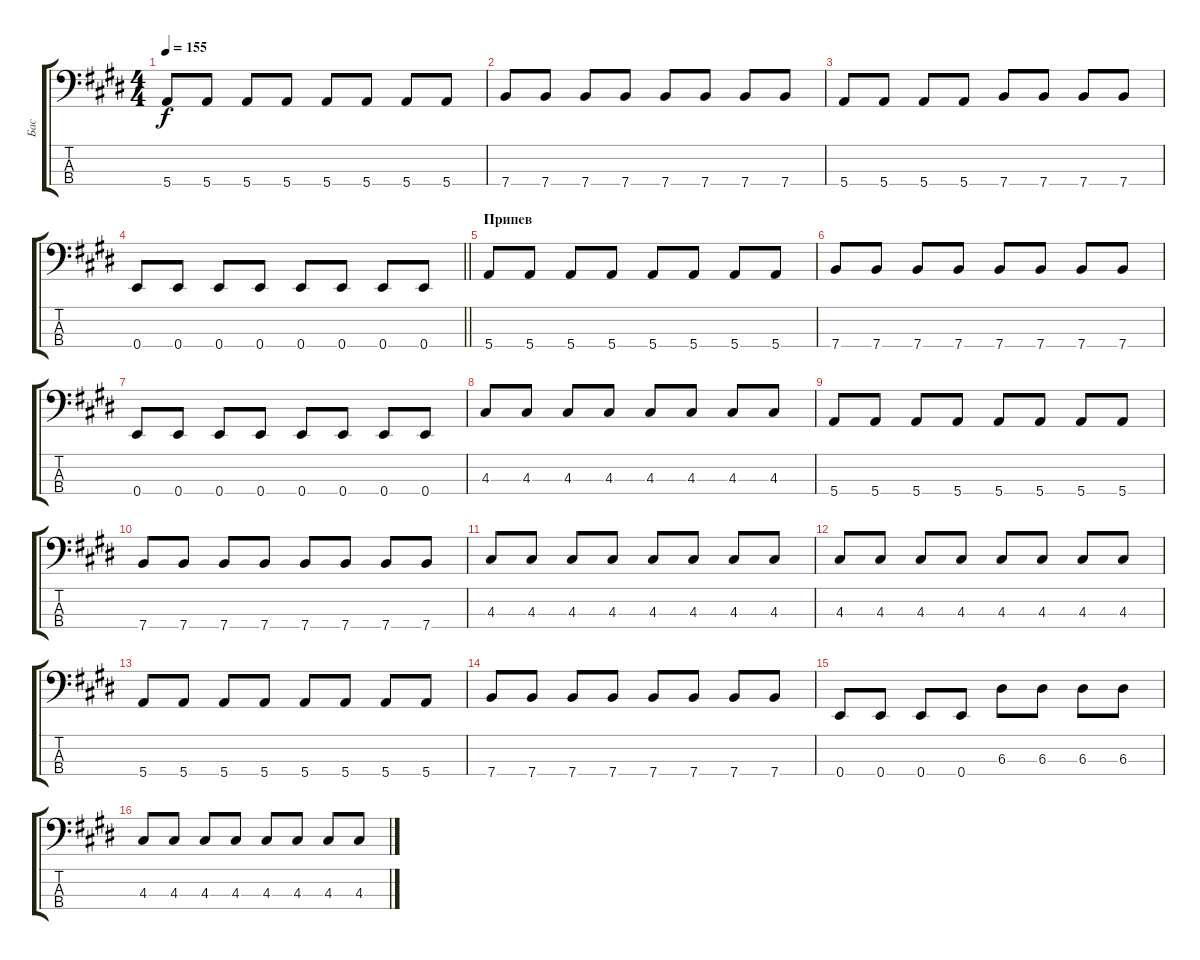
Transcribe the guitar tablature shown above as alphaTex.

\track ("Бас" "Бас") {instrument electricbassfinger}
\staff {score tabs}
\tuning (G2 D2 A1 E1) {hide}
\ts (4 4)
\tempo 155
\clef f4
\ks e
5.4.8{dy f} 5.4.8 5.4.8 5.4.8 5.4.8 5.4.8 5.4.8 5.4.8 |
7.4.8 7.4.8 7.4.8 7.4.8 7.4.8 7.4.8 7.4.8 7.4.8 |
5.4.8 5.4.8 5.4.8 5.4.8 7.4.8 7.4.8 7.4.8 7.4.8 |
\barLineRight lightlight
0.4.8 0.4.8 0.4.8 0.4.8 0.4.8 0.4.8 0.4.8 0.4.8 |
\section ("" "Припев")
5.4.8 5.4.8 5.4.8 5.4.8 5.4.8 5.4.8 5.4.8 5.4.8 |
7.4.8 7.4.8 7.4.8 7.4.8 7.4.8 7.4.8 7.4.8 7.4.8 |
0.4.8 0.4.8 0.4.8 0.4.8 0.4.8 0.4.8 0.4.8 0.4.8 |
4.3.8 4.3.8 4.3.8 4.3.8 4.3.8 4.3.8 4.3.8 4.3.8 |
5.4.8 5.4.8 5.4.8 5.4.8 5.4.8 5.4.8 5.4.8 5.4.8 |
7.4.8 7.4.8 7.4.8 7.4.8 7.4.8 7.4.8 7.4.8 7.4.8 |
4.3.8 4.3.8 4.3.8 4.3.8 4.3.8 4.3.8 4.3.8 4.3.8 |
4.3.8 4.3.8 4.3.8 4.3.8 4.3.8 4.3.8 4.3.8 4.3.8 |
5.4.8 5.4.8 5.4.8 5.4.8 5.4.8 5.4.8 5.4.8 5.4.8 |
7.4.8 7.4.8 7.4.8 7.4.8 7.4.8 7.4.8 7.4.8 7.4.8 |
0.4.8 0.4.8 0.4.8 0.4.8 6.3.8 6.3.8 6.3.8 6.3.8 |
4.3.8 4.3.8 4.3.8 4.3.8 4.3.8 4.3.8 4.3.8 4.3.8
